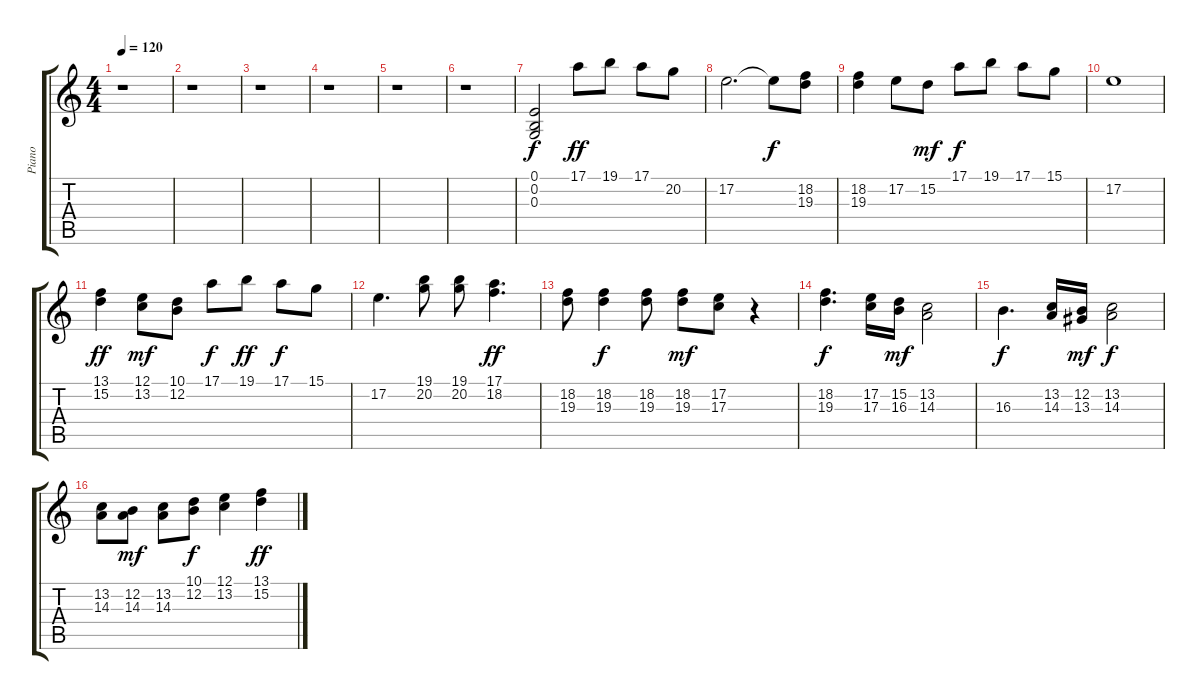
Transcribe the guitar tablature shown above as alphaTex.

\track ("Piano" "Piano") {instrument electricpiano1}
\staff {score tabs}
\tuning (E4 B3 G3 D3 A2 E2) {hide}
\ts (4 4)
\tempo 120
\clef g2
\ks c
r.1{dy fff} |
r.1 |
r.1 |
r.1 |
r.1 |
r.1 |
(0.1 0.2 0.3).2{dy f} 17.1.8{dy ff} 19.1.8 17.1.8 20.2.8 |
17.2.2{d} 17.2{t}.8{dy f} (18.2 19.3).8 |
(18.2 19.3).4 17.2.8 15.2.8{dy mf} 17.1.8{dy f} 19.1.8 17.1.8 15.1.8 |
17.2.1 |
(13.1 15.2).4{dy ff} (12.1 13.2).8{dy mf} (10.1 12.2).8 17.1.8{dy f} 19.1.8{dy ff} 17.1.8{dy f} 15.1.8 |
17.2.4{d} (19.1 20.2).8 (19.1 20.2).8 (17.1 18.2).4{d dy ff} |
(18.2 19.3).8 (18.2 19.3).4{dy f} (18.2 19.3).8 (18.2 19.3).8{dy mf} (17.2 17.3).8 r.4 |
(18.2 19.3).4{d dy f} (17.2 17.3).16 (15.2 16.3).16{dy mf} (13.2 14.3).2 |
16.3.4{d dy f} (13.2 14.3).16 (12.2 13.3).16{dy mf} (13.2 14.3).2{dy f} |
(13.2 14.3).8 (12.2 14.3).8{dy mf} (13.2 14.3).8 (10.1 12.2).8{dy f} (12.1 13.2).4 (13.1 15.2).4{dy ff}
